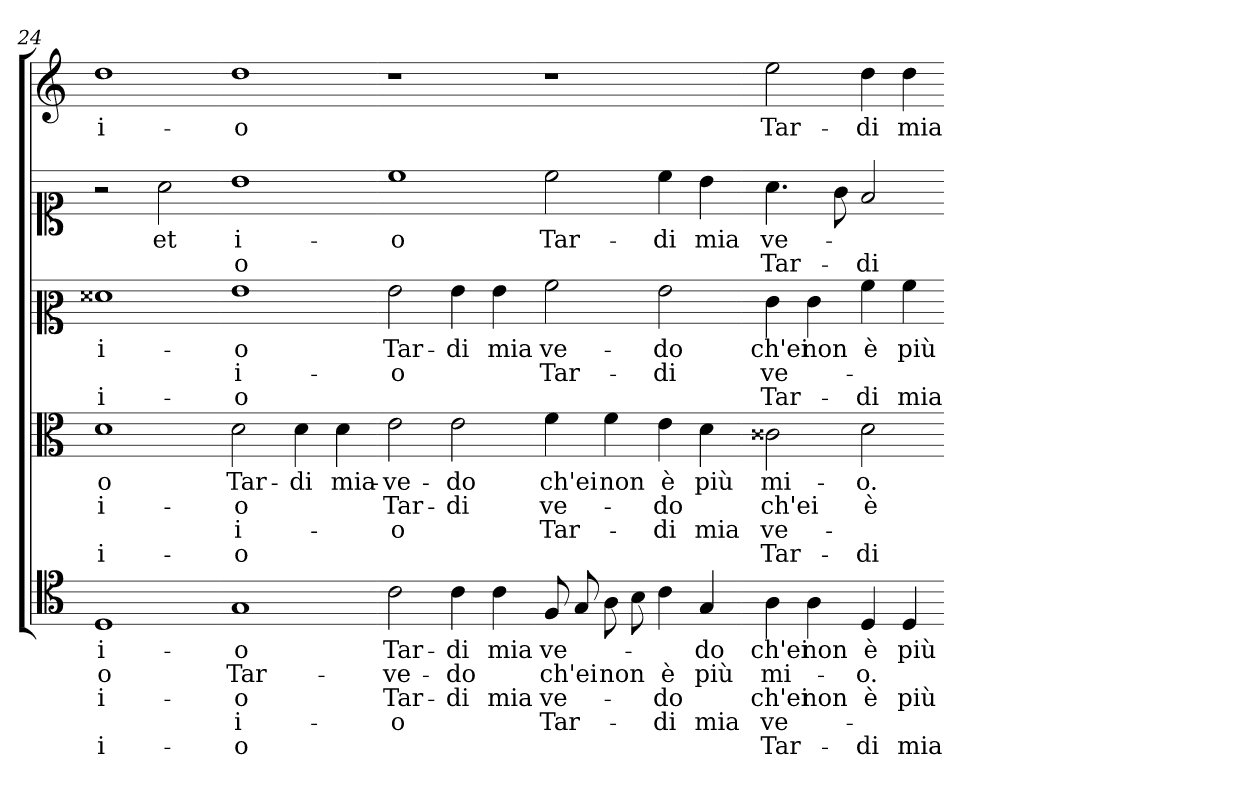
**kern	**text	**text	**text	**text	**text	**kern	**text	**text	**text	**text	**kern	**text	**text	**text	**kern	**text	**text	**kern	**text
*part5	*part5	*part5	*part5	*part5	*part5	*part4	*part4	*part4	*part4	*part4	*part3	*part3	*part3	*part3	*part2	*part2	*part2	*part1	*part1
*staff5	*staff5	*staff5	*staff5	*staff5	*staff5	*staff4	*staff4	*staff4	*staff4	*staff4	*staff3	*staff3	*staff3	*staff3	*staff2	*staff2	*staff2	*staff1	*staff1
*clefC4	*	*	*	*	*	*clefC3	*	*	*	*	*clefC2	*	*	*	*clefC1	*	*	*clefG2	*
*k[]	*	*	*	*	*	*k[]	*	*	*	*	*k[]	*	*	*	*k[]	*	*	*k[]	*
=24	=24	=24	=24	=24	=24	=24	=24	=24	=24	=24	=24	=24	=24	=24	=24	=24	=24	=24	=24
1D	i-	o	i-	.	i-	1d	o	i-	.	i-	1f##X	i-	.	i-	2r	.	.	1dd	i-
.	.	.	.	.	.	.	.	.	.	.	.	.	.	.	2a	et	.	.	.
=25-	=25-	=25-	=25-	=25-	=25-	=25-	=25-	=25-	=25-	=25-	=25-	=25-	=25-	=25-	=25-	=25-	=25-	=25-	=25-
1G	o	Tar-	o	i-	o	2d	Tar-	o	i-	o	1g	o	i-	o	1b	i-	o	1dd	o
.	.	.	.	.	.	4d	di	.	.	.	.	.	.	.	.	.	.	.	.
.	.	.	.	.	.	4d	mia-	.	.	.	.	.	.	.	.	.	.	.	.
=26-	=26-	=26-	=26-	=26-	=26-	=26-	=26-	=26-	=26-	=26-	=26-	=26-	=26-	=26-	=26-	=26-	=26-	=26-	=26-
2c	Tar-	ve-	Tar-	o	.	2e	ve-	Tar-	o	.	2g	Tar-	o	.	1cc	o	.	1r	.
4c	di	do	di	.	.	2e	do	di	.	.	4g	di	.	.	.	.	.	.	.
4c	mia	.	mia	.	.	.	.	.	.	.	4g	mia	.	.	.	.	.	.	.
=27-	=27-	=27-	=27-	=27-	=27-	=27-	=27-	=27-	=27-	=27-	=27-	=27-	=27-	=27-	=27-	=27-	=27-	=27-	=27-
8F	ve-	ch'ei	ve-	Tar-	.	4f	ch'ei	ve-	Tar-	.	2a	ve-	Tar-	.	2cc	Tar-	.	1r	.
8G	.	.	.	.	.	.	.	.	.	.	.	.	.	.	.	.	.	.	.
8A	.	non	.	.	.	4f	non	.	.	.	.	.	.	.	.	.	.	.	.
8B	.	.	.	.	.	.	.	.	.	.	.	.	.	.	.	.	.	.	.
4c	.	è	do	di	.	4e	è	do	di	.	2g	do	di	.	4cc	di	.	.	.
4G	do	più	.	mia	.	4d	più	.	mia	.	.	.	.	.	4b	mia	.	.	.
=28-	=28-	=28-	=28-	=28-	=28-	=28-	=28-	=28-	=28-	=28-	=28-	=28-	=28-	=28-	=28-	=28-	=28-	=28-	=28-
4A	ch'ei	mi-	ch'ei	ve-	Tar-	2c##X	mi-	ch'ei	ve-	Tar-	4e	ch'ei	ve-	Tar-	4.a	ve-	Tar-	2ee	Tar-
4A	non	.	non	.	.	.	.	.	.	.	4e	non	.	.	.	.	.	.	.
.	.	.	.	.	.	.	.	.	.	.	.	.	.	.	8g	.	.	.	.
4D	è	o.	è	.	di	2d	o.	è	.	di	4a	è	.	di	2f	.	di	4dd	di
4D	più	.	più	.	mia-	.	.	.	.	.	4a	più	.	mia-	.	.	.	4dd	mia-
=-	=-	=-	=-	=-	=-	=-	=-	=-	=-	=-	=-	=-	=-	=-	=-	=-	=-	=-	=-
*-	*-	*-	*-	*-	*-	*-	*-	*-	*-	*-	*-	*-	*-	*-	*-	*-	*-	*-	*-
